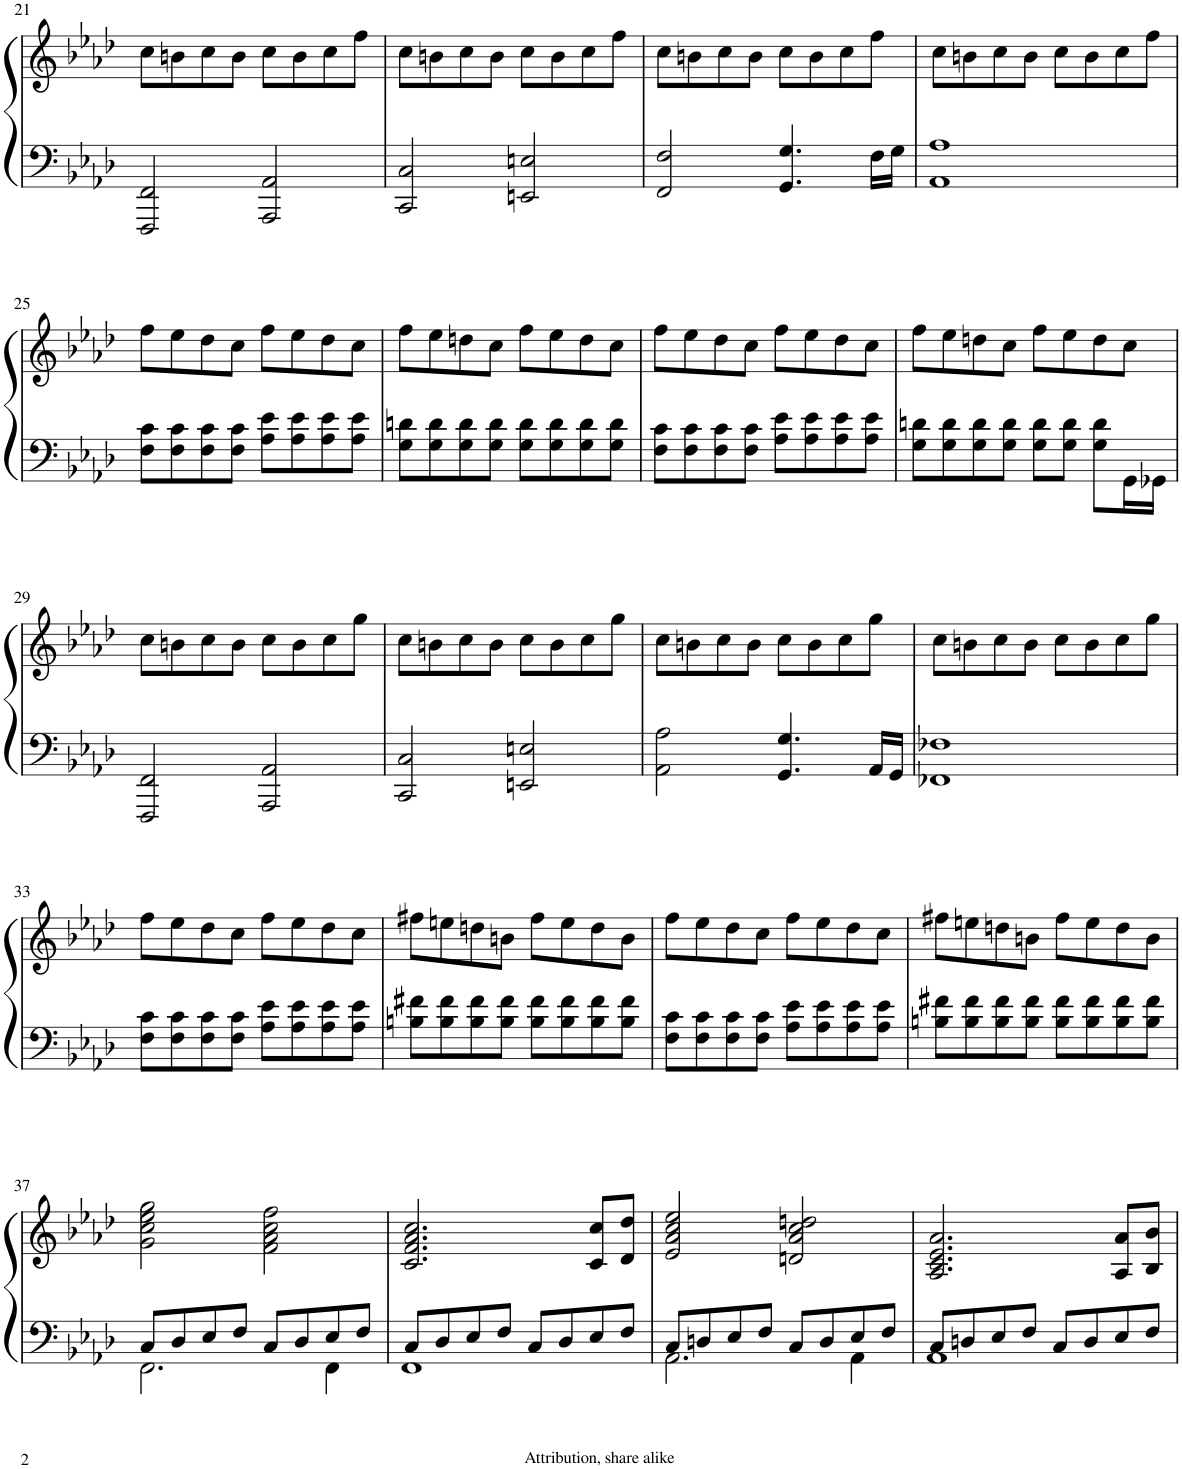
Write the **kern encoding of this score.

**kern	**kern
*part1	*part1
*staff2	*staff1
*I"Piano	*
*I'Pno.	*
!!LO:PB:g=z
*clefF4	*clefG2
*k[b-e-a-d-]	*k[b-e-a-d-]
*M4/4	*M4/4
=21	=21
2FFF/ 2FF/	8cc\L
.	8bn\
.	8cc\
.	8b\J
2AAA-/ 2AA-/	8cc\L
.	8b\
.	8cc\
.	8ff\J
=22	=22
2CC/ 2C/	8cc\L
.	8bn\
.	8cc\
.	8b\J
2EEn/ 2En/	8cc\L
.	8b\
.	8cc\
.	8ff\J
=23	=23
2FF/ 2F/	8cc\L
.	8bn\
.	8cc\
.	8b\J
4.GG/ 4.G/	8cc\L
.	8b\
.	8cc\
16F\LL	8ff\J
16G\JJ	.
=24	=24
1AA- 1A-	8cc\L
.	8bn\
.	8cc\
.	8b\J
.	8cc\L
.	8b\
.	8cc\
.	8ff\J
!!LO:LB:g=z
=25	=25
8F\ 8c\L	8ff\L
8F\ 8c\	8ee-\
8F\ 8c\	8dd-\
8F\ 8c\J	8cc\J
8A-\ 8e-\L	8ff\L
8A-\ 8e-\	8ee-\
8A-\ 8e-\	8dd-\
8A-\ 8e-\J	8cc\J
=26	=26
8G\ 8dn\L	8ff\L
8G\ 8d\	8ee-\
8G\ 8d\	8ddn\
8G\ 8d\J	8cc\J
8G\ 8d\L	8ff\L
8G\ 8d\	8ee-\
8G\ 8d\	8dd\
8G\ 8d\J	8cc\J
=27	=27
8F\ 8c\L	8ff\L
8F\ 8c\	8ee-\
8F\ 8c\	8dd-\
8F\ 8c\J	8cc\J
8A-\ 8e-\L	8ff\L
8A-\ 8e-\	8ee-\
8A-\ 8e-\	8dd-\
8A-\ 8e-\J	8cc\J
=28	=28
8G\ 8dn\L	8ff\L
8G\ 8d\	8ee-\
8G\ 8d\	8ddn\
8G\ 8d\J	8cc\J
8G\ 8d\L	8ff\L
8G\ 8d\J	8ee-\
8G\ 8d\L	8dd\
16GG\L	8cc\J
16GG-X\JJ	.
!!LO:LB:g=z
=29	=29
2FFF/ 2FF/	8cc\L
.	8bn\
.	8cc\
.	8b\J
2AAA-/ 2AA-/	8cc\L
.	8b\
.	8cc\
.	8gg\J
=30	=30
2CC/ 2C/	8cc\L
.	8bn\
.	8cc\
.	8b\J
2EEn/ 2En/	8cc\L
.	8b\
.	8cc\
.	8gg\J
=31	=31
2AA-\ 2A-\	8cc\L
.	8bn\
.	8cc\
.	8b\J
4.GG/ 4.G/	8cc\L
.	8b\
.	8cc\
16AA-/LL	8gg\J
16GG/JJ	.
=32	=32
1FF-X 1F-X	8cc\L
.	8bn\
.	8cc\
.	8b\J
.	8cc\L
.	8b\
.	8cc\
.	8gg\J
!!LO:LB:g=z
=33	=33
8F\ 8c\L	8ff\L
8F\ 8c\	8ee-\
8F\ 8c\	8dd-\
8F\ 8c\J	8cc\J
8A-\ 8e-\L	8ff\L
8A-\ 8e-\	8ee-\
8A-\ 8e-\	8dd-\
8A-\ 8e-\J	8cc\J
=34	=34
8Bn\ 8f#X\L	8ff#X\L
8B\ 8f#\	8een\
8B\ 8f#\	8ddn\
8B\ 8f#\J	8bn\J
8B\ 8f#\L	8ff#\L
8B\ 8f#\	8ee\
8B\ 8f#\	8dd\
8B\ 8f#\J	8b\J
=35	=35
8F\ 8c\L	8ff\L
8F\ 8c\	8ee-\
8F\ 8c\	8dd-\
8F\ 8c\J	8cc\J
8A-\ 8e-\L	8ff\L
8A-\ 8e-\	8ee-\
8A-\ 8e-\	8dd-\
8A-\ 8e-\J	8cc\J
=36	=36
8Bn\ 8f#X\L	8ff#X\L
8B\ 8f#\	8een\
8B\ 8f#\	8ddn\
8B\ 8f#\J	8bn\J
8B\ 8f#\L	8ff#\L
8B\ 8f#\	8ee\
8B\ 8f#\	8dd\
8B\ 8f#\J	8b\J
!!LO:LB:g=z
=37	=37
*^	*
8C/L	2.FF\	2g\ 2cc\ 2ee-\ 2gg\
8D-/	.	.
8E-/	.	.
8F/J	.	.
8C/L	.	2f\ 2a-\ 2cc\ 2ff\
8D-/	.	.
8E-/	4FF\	.
8F/J	.	.
=38	=38	=38
8C/L	1FF	2.c/ 2.f/ 2.a-/ 2.cc/
8D-/	.	.
8E-/	.	.
8F/J	.	.
8C/L	.	.
8D-/	.	.
8E-/	.	8c/ 8cc/L
8F/J	.	8d-/ 8dd-/J
=39	=39	=39
8C/L	2.AA-\	2e-/ 2a-/ 2cc/ 2ee-/
8Dn/	.	.
8E-/	.	.
8F/J	.	.
8C/L	.	2dn/ 2a-/ 2cc/ 2ddn/
8D/	.	.
8E-/	4AA-\	.
8F/J	.	.
=40	=40	=40
8C/L	1AA-	2.A-/ 2.c/ 2.e-/ 2.a-/
8Dn/	.	.
8E-/	.	.
8F/J	.	.
8C/L	.	.
8D/	.	.
8E-/	.	8A-/ 8a-/L
8F/J	.	8B-/ 8b-/J
*v	*v	*
=	=
*-	*-
